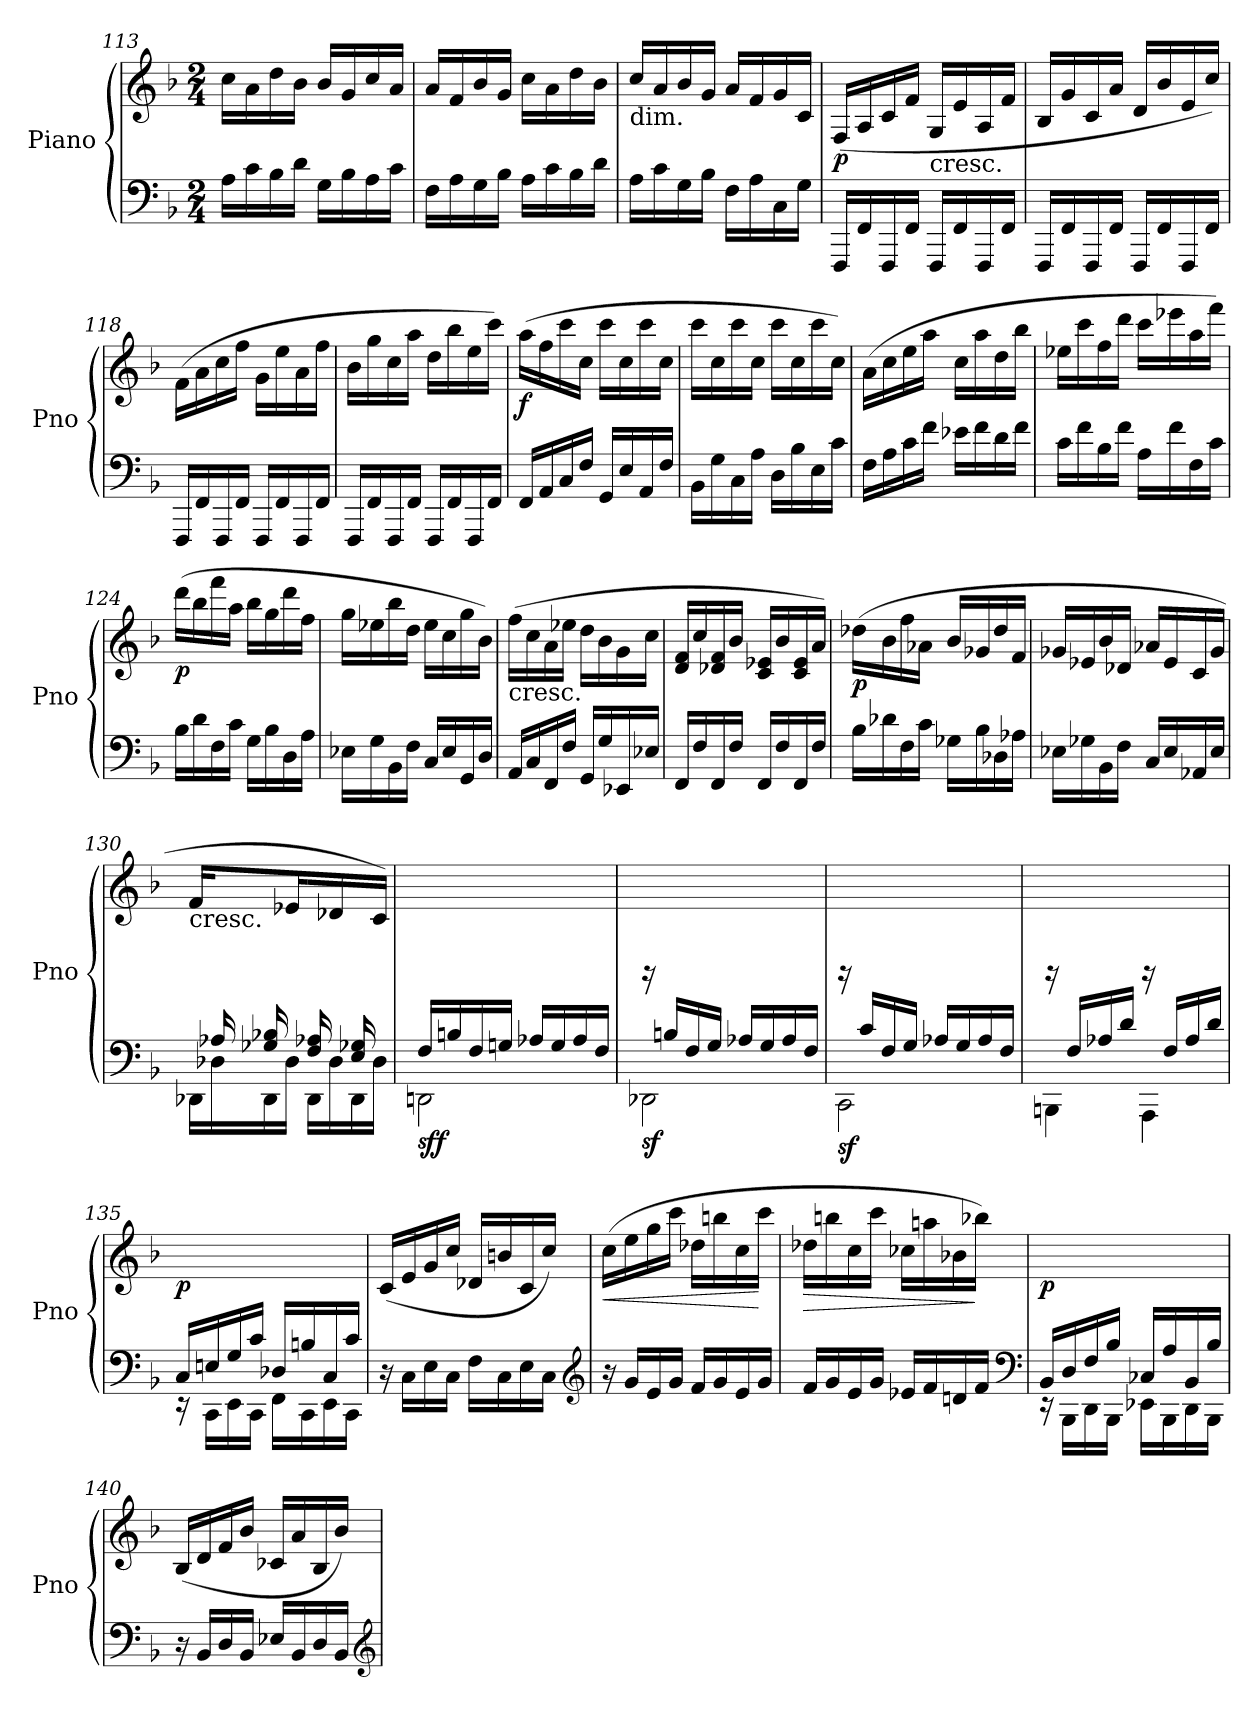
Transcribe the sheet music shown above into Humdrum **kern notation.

**kern	**kern	**dynam
*part1	*part1	*part1
*staff2	*staff1	*staff1/2
*I"Piano	*	*
*I'Pno	*	*
*clefF4	*clefG2	*
*k[b-]	*k[b-]	*
*F:	*F:	*
*M2/4	*M2/4	*
=113	=113	=113
16A\LL	16cc\LL	.
16c\	16a\	.
16B-\	16dd\	.
16d\JJ	16b-\JJ	.
16G\LL	16b-/LL	.
16B-\	16g/	.
16A\	16cc/	.
16c\JJ	16a/JJ	.
=114	=114	=114
16F\LL	16a/LL	.
16A\	16f/	.
16G\	16b-/	.
16B-\JJ	16g/JJ	.
16A\LL	16cc\LL	.
16c\	16a\	.
16B-\	16dd\	.
16d\JJ	16b-\JJ	.
=115	=115	=115
!	!LO:TX:b:t=dim.	!
16A\LL	16cc/LL	.
16c\	16a/	.
16G\	16b-/	.
16B-\JJ	16g/JJ	.
16F\LL	16a/LL	.
16A\	16f/	.
16C\	16g/	.
16G\JJ	16c/JJ	.
!!LO:LB:g=z
=116	=116	=116
!	!	!LO:DY:b
16FFF/LL	(16F/LL	p
16FF/	16A/	.
16FFF/	16c/	.
16FF/JJ	16f/JJ	.
!	!LO:TX:b:t=cresc.	!
16FFF/LL	16G/LL	.
16FF/	16e/	.
16FFF/	16A/	.
16FF/JJ	16f/JJ	.
=117	=117	=117
16FFF/LL	16B-/LL	.
16FF/	16g/	.
16FFF/	16c/	.
16FF/JJ	16a/JJ	.
16FFF/LL	16d/LL	.
16FF/	16b-/	.
16FFF/	16e/	.
16FF/JJ	16cc/JJ)	.
=118	=118	=118
16FFF/LL	(16f\LL	.
16FF/	16a\	.
16FFF/	16cc\	.
16FF/JJ	16ff\JJ	.
16FFF/LL	16g\LL	.
16FF/	16ee\	.
16FFF/	16a\	.
16FF/JJ	16ff\JJ	.
=119	=119	=119
16FFF/LL	16b-\LL	.
16FF/	16gg\	.
16FFF/	16cc\	.
16FF/JJ	16aa\JJ	.
16FFF/LL	16dd\LL	.
16FF/	16bb-\	.
16FFF/	16ee\	.
16FF/JJ	16ccc\JJ)	.
=120	=120	=120
!	!	!LO:DY:b
16FF/LL	(16aa\LL	f
16AA/	16ff\	.
16C/	16ccc\	.
16F/JJ	16cc\JJ	.
16GG/LL	16ccc\LL	.
16E/	16cc\	.
16AA/	16ccc\	.
16F/JJ	16cc\JJ	.
=121	=121	=121
16BB-\LL	16ccc\LL	.
16G\	16cc\	.
16C\	16ccc\	.
16A\JJ	16cc\JJ	.
16D\LL	16ccc\LL	.
16B-\	16cc\	.
16E\	16ccc\	.
16c\JJ	16cc\JJ)	.
!!LO:PB:g=z
=122	=122	=122
16F\LL	(16a\LL	.
16A\	16cc\	.
16c\	16ee\	.
16f\JJ	16aa\JJ	.
16e-X\LL	16cc\LL	.
16f\	16aa\	.
16d\	16dd\	.
16f\JJ	16bb-\JJ	.
=123	=123	=123
16c\LL	16ee-X\LL	.
16f\	16ccc\	.
16B-\	16ff\	.
16f\JJ	16ddd\JJ	.
16A\LL	16ccc\LL	.
16f\	16eee-X\	.
16F\	16aa\	.
16c\JJ	16fff\JJ)	.
=124	=124	=124
!	!	!LO:DY:b
16B-\LL	(16ddd\LL	p
16d\	16bb-\	.
16F\	16fff\	.
16c\JJ	16aa\JJ	.
16G\LL	16bb-\LL	.
16B-\	16gg\	.
16D\	16ddd\	.
16A\JJ	16ff\JJ	.
=125	=125	=125
16E-X\LL	16gg\LL	.
16G\	16ee-X\	.
16BB-\	16bb-\	.
16F\JJ	16dd\JJ	.
16C/LL	16ee-\LL	.
16E-/	16cc\	.
16GG/	16gg\	.
16D/JJ	16b-\JJ)	.
=126	=126	=126
!	!LO:TX:b:t=cresc.	!
16AA/LL	(16ff\LL	.
16C/	16cc\	.
16FF/	16a\	.
16F/JJ	16ee-X\JJ	.
16GG/LL	16dd\LL	.
16G/	16b-\	.
16EE-X/	16g\	.
16E-X/JJ	16cc\JJ	.
!!LO:LB:g=z
=127	=127	=127
16FF/LL	16d/ 16f/LL	.
16F/	16cc/	.
16FF/	16d-X/ 16f/	.
16F/JJ	16b-/JJ	.
16FF/LL	16c/ 16e-X/LL	.
16F/	16b-/	.
16FF/	16c/ 16e-/	.
16F/JJ	16a/JJ)	.
=128	=128	=128
!	!	!LO:DY:b
16B-\LL	(16dd-X\LL	p
16d-X\	16b-\	.
16F\	16ff\	.
16c\JJ	16a-X\JJ	.
16G-X\LL	16b-/LL	.
16B-\	16g-X/	.
16D-X\	16dd-/	.
16A-X\JJ	16f/JJ	.
=129	=129	=129
16E-X\LL	16g-X/LL	.
16G-X\	16e-X/	.
16BB-\	16b-/	.
16F\JJ	16d-X/JJ	.
16C/LL	16a-X/LL	.
16E-/	16e-/	.
16AA-X/	16c/	.
16E-/JJ	16g-/JJ	.
=130	=130	=130
*^	*	*
!	!	!LO:TX:b:t=cresc.	!
16ryy	16DD-X\LL	16f/LL	.
16A-X/	16D-X\	8ryy	.
16G-X/ 16B-X/	16DD-\	.	.
16ryy	16D-\JJ	16e-X/JJ	.
16F/ 16A-X/LL	16DD-\LL	16ryy	.
16ryy	16D-\	16d-X/	.
16E/ 16G-X/	16DD-\	16ryy	.
16ryy	16D-\JJ	16c/JJ)	.
!!LO:LB:g=z
=131	=131	=131	=131
!	!	!	!LO:DY:b=2
!	!	!	!LO:DY:n=1:b
16F/LL	2DDn\	2ryy	sf f
16Bn/	.	.	.
16F/	.	.	.
16Gn/JJ	.	.	.
16A-X/LL	.	.	.
16G/	.	.	.
16A-/	.	.	.
16F/JJ	.	.	.
=132	=132	=132	=132
!	!	!	!LO:DY:b=2
16ryy	2DD-X\	16rGG	sf
16Bn/LL	.	4..ryy	.
16F/	.	.	.
16G/JJ	.	.	.
16A-X/LL	.	.	.
16G/	.	.	.
16A-/	.	.	.
16F/JJ	.	.	.
=133	=133	=133	=133
!	!	!	!LO:DY:b=2
16ryy	2CC\	16rGG	sf
16c/LL	.	4..ryy	.
16F/	.	.	.
16G/JJ	.	.	.
16A-X/LL	.	.	.
16G/	.	.	.
16A-/	.	.	.
16F/JJ	.	.	.
=134	=134	=134	=134
16ryy	4BBBn\	16rGG	.
16F/LL	.	8.ryy	.
16A-X/	.	.	.
16d/JJ	.	.	.
16ryy	4AAA\	16rGG	.
16F/LL	.	8.ryy	.
16A-/	.	.	.
16d/JJ	.	.	.
=135	=135	=135	=135
!	!	!	!LO:DY:b
16C/LL	16rEE	2ryy	p
16En/	16CC\LL	.	.
16G/	16EE\	.	.
16c/JJ	16CC\JJ	.	.
16D-X/LL	16FF\LL	.	.
16Bn/	16CC\	.	.
16C/	16EE\	.	.
16c/JJ	16CC\JJ	.	.
*v	*v	*	*
!!LO:LB:g=z
=136	=136	=136
16r	(16c/LL	.
16C\LL	16e/	.
16E\	16g/	.
16C\JJ	16cc/JJ	.
16F\LL	16d-X/LL	.
16C\	16bn/	.
16E\	16c/	.
16C\JJ	16cc/JJ)	.
*clefG2	*	*
=137	=137	=137
!	!	!LO:HP:b
16r	(16cc\LL	<
16g/LL	16ee\	.
16e/	16gg\	.
16g/JJ	16ccc\JJ	.
16f/LL	16dd-X\LL	.
16g/	16bbn\	.
16e/	16cc\	.
16g/JJ	16ccc\JJ	[
=138	=138	=138
!	!	!LO:HP:b
16f/LL	16dd-X\LL	>
16g/	16bbn\	.
16e/	16cc\	.
16g/JJ	16ccc\JJ	.
16e-X/LL	16cc-X\LL	.
16f/	16aan\	.
16dn/	16b-X\	.
16f/JJ	16bb-X\JJ)	]
*clefF4	*	*
=139	=139	=139
*^	*	*
!	!	!	!LO:DY:b
16BB-/LL	16rEE	2ryy	p
16D/	16BBB-\LL	.	.
16F/	16DD\	.	.
16B-/JJ	16BBB-\JJ	.	.
16C-X/LL	16EE-X\LL	.	.
16A/	16BBB-\	.	.
16BB-/	16DD\	.	.
16B-/JJ	16BBB-\JJ	.	.
*v	*v	*	*
=140	=140	=140
16r	(16B-/LL	.
16BB-/LL	16d/	.
16D/	16f/	.
16BB-/JJ	16b-/JJ	.
16E-X/LL	16c-X/LL	.
16BB-/	16a/	.
16D/	16B-/	.
16BB-/JJ	16b-/JJ)	.
*clefG2	*	*
=	=	=
*-	*-	*-
